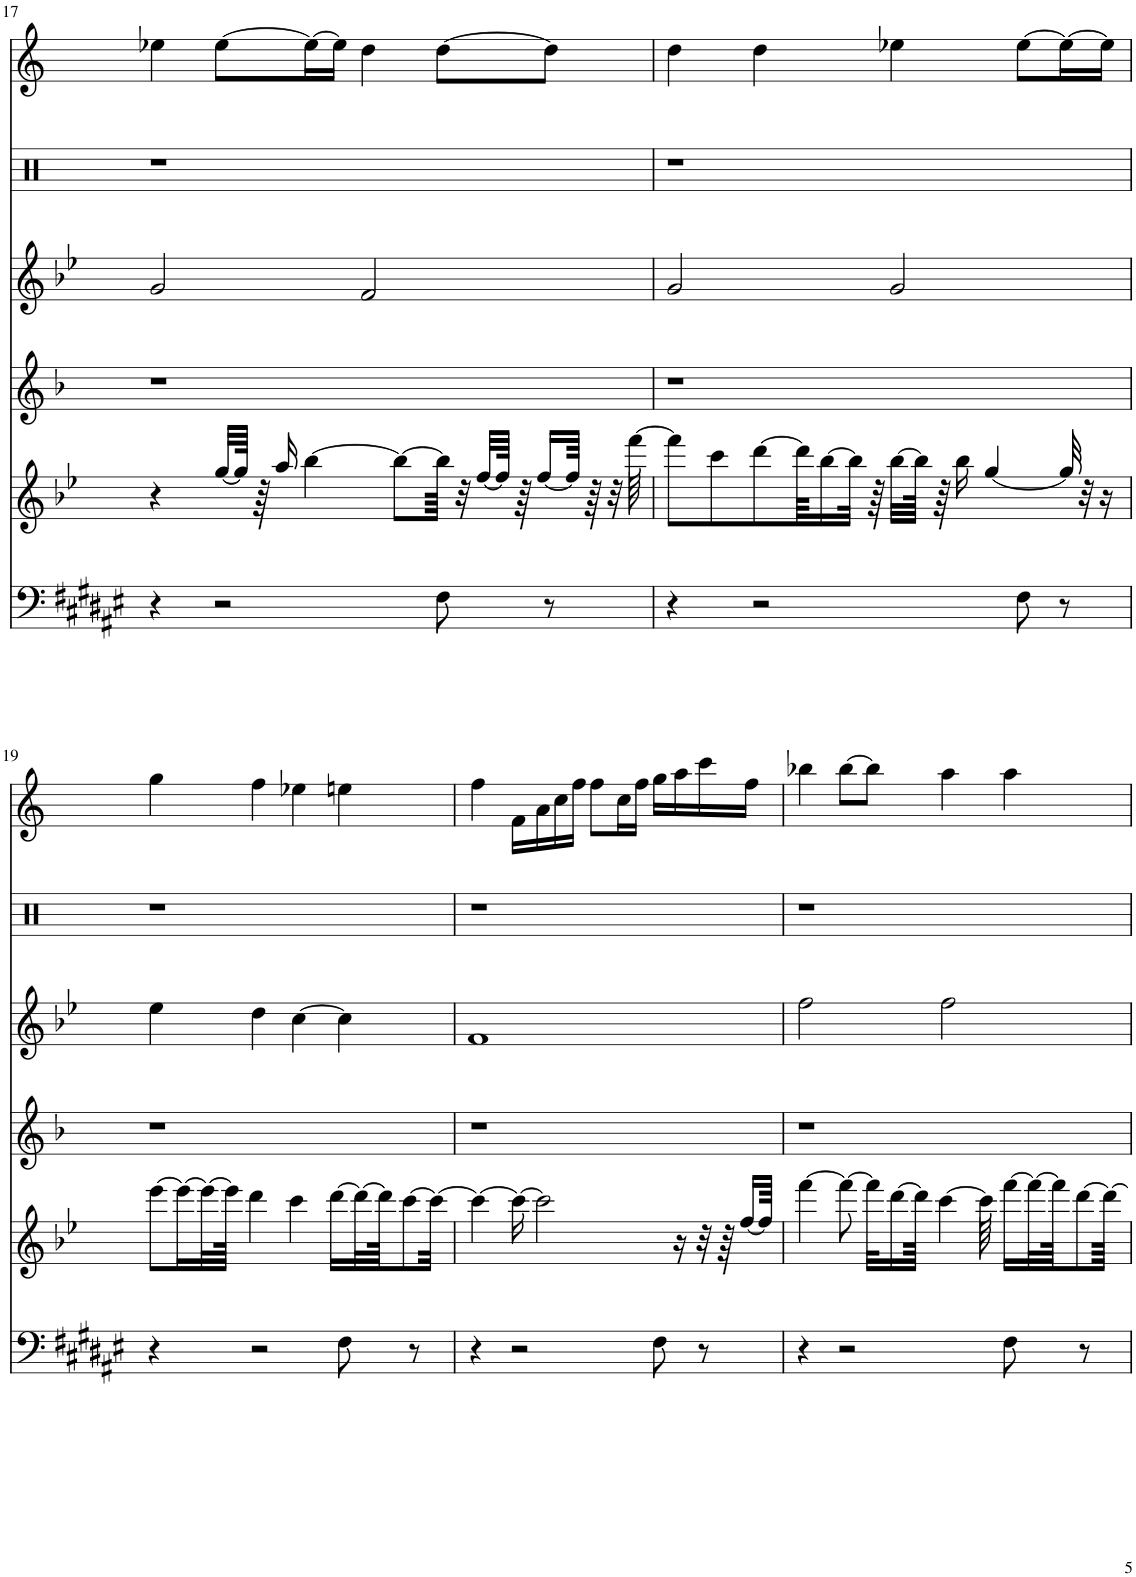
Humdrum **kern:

**kern	**kern	**kern	**kern	**kern	**kern
*part6	*part5	*part4	*part3	*part2	*part1
*staff6	*staff5	*staff4	*staff3	*staff2	*staff1
*I"Electric Piano	*I"Piano	*I"Piano	*I"Piano	*I"Piano	*I"Piano
*I'E.Pno	*I'Pno	*I'Pno	*I'Pno	*I'Pno	*I'Pno
!!LO:PB:g=z
*clefF4	*clefG2	*clefG2	*clefG2	*clefX	*clefG2
*k[f#c#g#d#a#e#]	*k[b-e-]	*k[b-]	*k[b-e-]	*k[]	*k[]
*M4/4	*M4/4	*M4/4	*M4/4	*M4/4	*M4/4
=17	=17	=17	=17	=17	=17
4r	4r	1r	2g/	1r	4ee-X\
2r	[32gg/LLL	.	.	.	[8ee-\L
.	64gg/JJJk]	.	.	.	.
.	64r	.	.	.	.
.	16aa/	.	.	.	.
.	[4bb-\	.	.	.	16ee-\L_
.	.	.	.	.	16ee-\JJ]
.	.	.	2f/	.	4dd\
.	8bb-\L_	.	.	.	.
8F#\	64bb-\Jkkk]	.	.	.	[8dd\L
.	32r	.	.	.	.
.	[32ff/LLL	.	.	.	.
.	64ff/JJJk]	.	.	.	.
.	64r	.	.	.	.
.	[16ff/LL	.	.	.	.
8r	.	.	.	.	8dd\J]
.	64ff/JJkk]	.	.	.	.
.	64r	.	.	.	.
.	32r	.	.	.	.
.	[64fff\	.	.	.	.
=18	=18	=18	=18	=18	=18
4r	8fff\L]	1r	2g/	1r	4dd\
.	8ccc\	.	.	.	.
2r	[8ddd\	.	.	.	4dd\
.	64ddd\KKL]	.	.	.	.
.	[16bb-\	.	.	.	.
.	32bb-\JJk]	.	.	.	.
.	64r	.	.	.	.
.	[32bb-\LLL	.	2g/	.	4ee-X\
.	64bb-\JJJk]	.	.	.	.
.	64r	.	.	.	.
.	16bb-\	.	.	.	.
.	[4gg/	.	.	.	.
8F#\	.	.	.	.	[8ee-\L
8r	32gg/]	.	.	.	16ee-\L_
.	32r	.	.	.	.
.	16r	.	.	.	16ee-\JJ]
!!LO:LB:g=z
=19	=19	=19	=19	=19	=19
4r	[8eee-\L	1r	4ee-\	1r	4gg\
.	16eee-\L_	.	.	.	.
.	32eee-\L_	.	.	.	.
.	64eee-\JJJk]	.	.	.	.
.	4ddd\	.	.	.	.
2r	.	.	4dd\	.	4ff\
.	4ccc\	.	.	.	.
.	.	.	[4cc\	.	4ee-X\
.	[16ddd\LL	.	.	.	.
8F#\	.	.	4cc\]	.	4een\
.	32ddd\L_	.	.	.	.
.	64ddd\JJK]	.	.	.	.
.	[8ccc\	.	.	.	.
8r	.	.	.	.	.
.	32ccc\Jkk_	.	.	.	.
=20	=20	=20	=20	=20	=20
4r	4ccc\_	1r	1f	1r	4ff\
2r	16ccc\_	.	.	.	16f\LL
.	2ccc\]	.	.	.	16a\
.	.	.	.	.	16cc\
.	.	.	.	.	16ff\JJ
.	.	.	.	.	8ff\L
.	.	.	.	.	16cc\L
.	.	.	.	.	16ff\JJ
8F#\	.	.	.	.	16gg\LL
.	16r	.	.	.	16aa\
8r	32r	.	.	.	16ccc\
.	64r	.	.	.	.
.	[16ff/LL	.	.	.	.
.	.	.	.	.	16ff\JJ
.	64ff/JJkk]	.	.	.	.
=21	=21	=21	=21	=21	=21
4r	[4fff\	1r	2ff\	1r	4bb-X\
2r	8fff\_	.	.	.	[8bb-\L
.	32fff\KLL]	.	.	.	8bb-\J]
.	[16ddd\	.	.	.	.
.	64ddd\JJkk]	.	.	.	.
.	[4ccc\	.	.	.	.
.	.	.	2ff\	.	4aa\
.	64ccc\]	.	.	.	.
8F#\	[16fff\LL	.	.	.	4aa\
.	32fff\L_	.	.	.	.
.	64fff\JJK]	.	.	.	.
.	[8ddd\	.	.	.	.
8r	.	.	.	.	.
.	64ddd\Jkkk_	.	.	.	.
=	=	=	=	=	=
*-	*-	*-	*-	*-	*-
